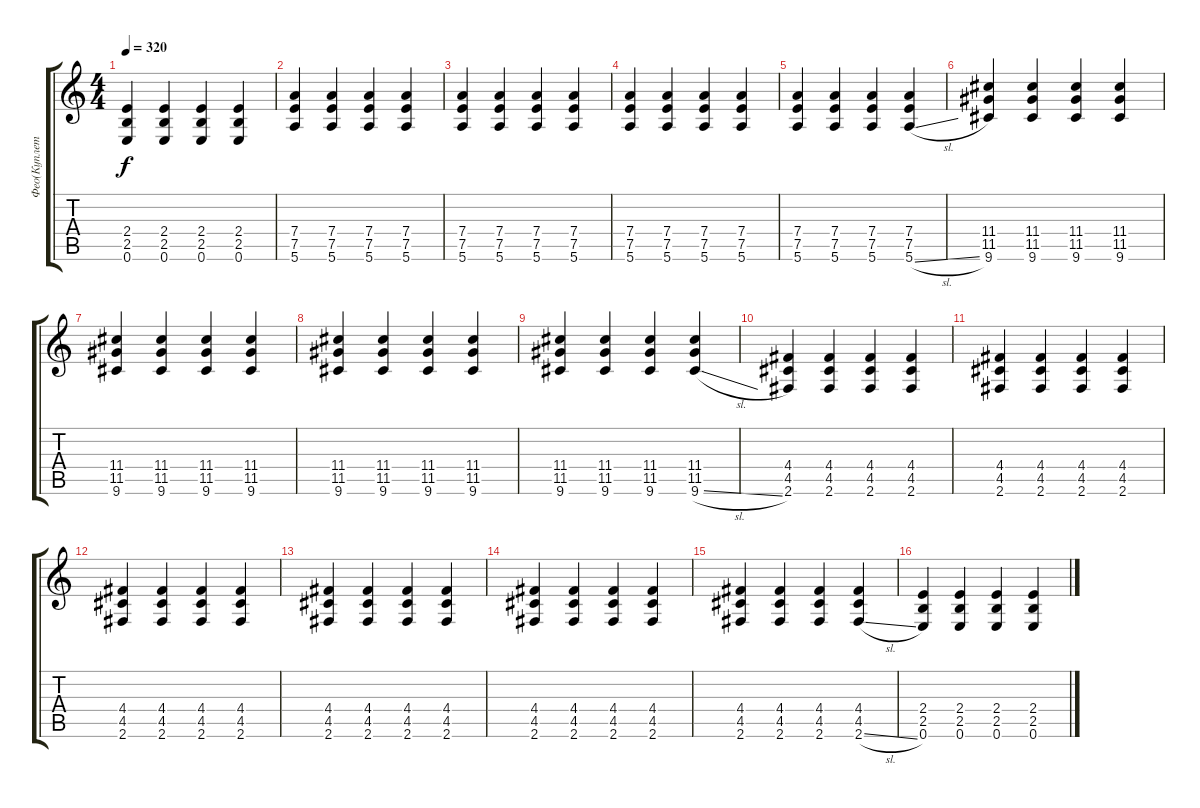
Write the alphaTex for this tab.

\track ("Фео(Куплет)" "Фео(Куплет") {instrument electricguitarmuted}
\staff {score tabs}
\tuning (E4 B3 G3 D3 A2 E2) {hide}
\ts (4 4)
\tempo 320
\clef g2
\ks c
(2.4 2.5 0.6).4{dy f} (2.4 2.5 0.6).4 (2.4 2.5 0.6).4 (2.4 2.5 0.6).4 |
(7.4 7.5 5.6).4 (7.4 7.5 5.6).4 (7.4 7.5 5.6).4 (7.4 7.5 5.6).4 |
(7.4 7.5 5.6).4 (7.4 7.5 5.6).4 (7.4 7.5 5.6).4 (7.4 7.5 5.6).4 |
(7.4 7.5 5.6).4 (7.4 7.5 5.6).4 (7.4 7.5 5.6).4 (7.4 7.5 5.6).4 |
(7.4 7.5 5.6).4 (7.4 7.5 5.6).4 (7.4 7.5 5.6).4 (7.4 7.5 5.6{sl}).4 |
(11.4 11.5 9.6).4 (11.4 11.5 9.6).4 (11.4 11.5 9.6).4 (11.4 11.5 9.6).4 |
(11.4 11.5 9.6).4 (11.4 11.5 9.6).4 (11.4 11.5 9.6).4 (11.4 11.5 9.6).4 |
(11.4 11.5 9.6).4 (11.4 11.5 9.6).4 (11.4 11.5 9.6).4 (11.4 11.5 9.6).4 |
(11.4 11.5 9.6).4 (11.4 11.5 9.6).4 (11.4 11.5 9.6).4 (11.4 11.5 9.6{sl}).4 |
(4.4 4.5 2.6).4 (4.4 4.5 2.6).4 (4.4 4.5 2.6).4 (4.4 4.5 2.6).4 |
(4.4 4.5 2.6).4 (4.4 4.5 2.6).4 (4.4 4.5 2.6).4 (4.4 4.5 2.6).4 |
(4.4 4.5 2.6).4 (4.4 4.5 2.6).4 (4.4 4.5 2.6).4 (4.4 4.5 2.6).4 |
(4.4 4.5 2.6).4 (4.4 4.5 2.6).4 (4.4 4.5 2.6).4 (4.4 4.5 2.6).4 |
(4.4 4.5 2.6).4 (4.4 4.5 2.6).4 (4.4 4.5 2.6).4 (4.4 4.5 2.6).4 |
(4.4 4.5 2.6).4 (4.4 4.5 2.6).4 (4.4 4.5 2.6).4 (4.4 4.5 2.6{sl}).4 |
(2.4 2.5 0.6).4 (2.4 2.5 0.6).4 (2.4 2.5 0.6).4 (2.4 2.5 0.6).4
